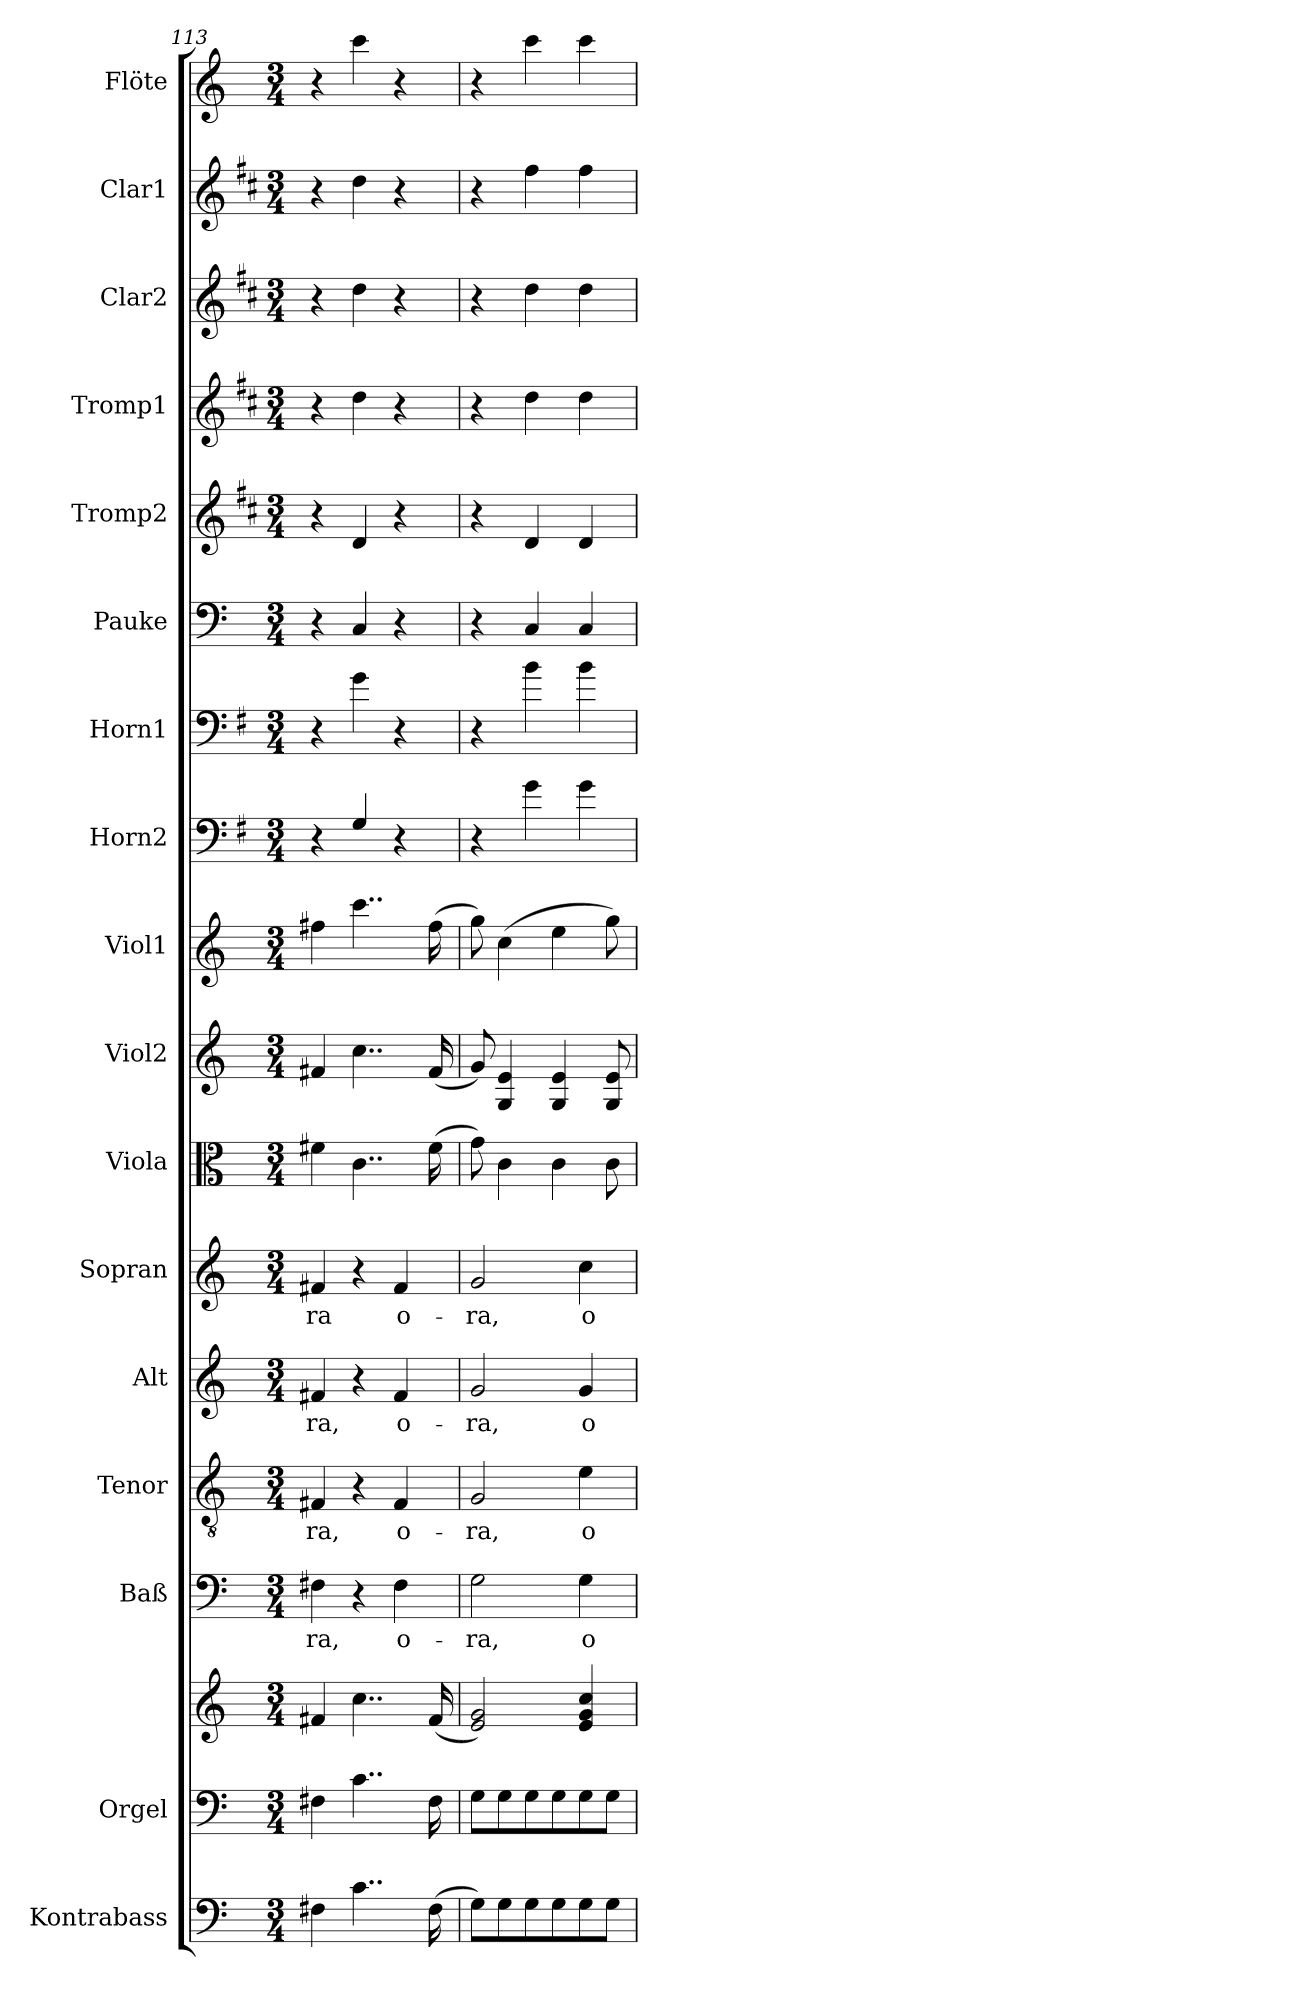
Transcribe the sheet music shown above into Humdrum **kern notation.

**kern	**kern	**kern	**kern	**text	**kern	**text	**kern	**text	**kern	**text	**kern	**kern	**kern	**kern	**kern	**kern	**kern	**kern	**kern	**kern	**kern
*part17	*part16	*part16	*part15	*part15	*part14	*part14	*part13	*part13	*part12	*part12	*part11	*part10	*part9	*part8	*part7	*part6	*part5	*part4	*part3	*part2	*part1
*staff18	*staff17	*staff16	*staff15	*staff15	*staff14	*staff14	*staff13	*staff13	*staff12	*staff12	*staff11	*staff10	*staff9	*staff8	*staff7	*staff6	*staff5	*staff4	*staff3	*staff2	*staff1
*I"Kontrabass	*I"Orgel	*	*I"Baß	*	*I"Tenor	*	*I"Alt	*	*I"Sopran	*	*I"Viola	*I"Viol2	*I"Viol1	*I"Horn2	*I"Horn1	*I"Pauke	*I"Tromp2	*I"Tromp1	*I"Clar2	*I"Clar1	*I"Flöte
*I'Kb	*	*	*I'B	*	*I'T	*	*I'A	*	*I'S	*	*I'Vla	*I'Vl2	*I'Vl1	*I'Hr2	*I'Hr1	*I'Pk	*I'Tr2	*I'Tr1	*I'Cl2	*I'Cl1	*I'Fl
*clefF4	*clefF4	*clefG2	*clefF4	*	*clefGv2	*	*clefG2	*	*clefG2	*	*clefC3	*clefG2	*clefG2	*clefF4	*clefF4	*clefF4	*clefG2	*clefG2	*clefG2	*clefG2	*clefG2
*ITrd7c12	*	*	*	*	*	*	*	*	*	*	*	*	*	*ITrd4c7	*ITrd4c7	*	*ITrd1c2	*ITrd1c2	*ITrd1c2	*ITrd1c2	*
*k[]	*k[]	*k[]	*k[]	*	*k[]	*	*k[]	*	*k[]	*	*k[]	*k[]	*k[]	*k[]	*k[]	*k[]	*k[]	*k[]	*k[]	*k[]	*k[]
*C:	*C:	*C:	*C:	*	*C:	*	*C:	*	*C:	*	*C:	*C:	*C:	*C:	*C:	*C:	*C:	*C:	*C:	*C:	*C:
*M3/4	*M3/4	*M3/4	*M3/4	*	*M3/4	*	*M3/4	*	*M3/4	*	*M3/4	*M3/4	*M3/4	*M3/4	*M3/4	*M3/4	*M3/4	*M3/4	*M3/4	*M3/4	*M3/4
=113	=113	=113	=113	=113	=113	=113	=113	=113	=113	=113	=113	=113	=113	=113	=113	=113	=113	=113	=113	=113	=113
!	!	!	!	!LO:LY:b	!	!LO:LY:b	!	!LO:LY:b	!	!LO:LY:b	!	!	!	!	!	!	!	!	!	!	!
4FF#X\	4F#X\	4f#X/	4F#X\	-ra,	4F#X/	-ra,	4f#X/	-ra,	4f#X/	-ra	4f#X\	4f#X/	4ff#X\	4r	4r	4r	4r	4r	4r	4r	4r
!	!	!	!	!	!	!	!	!	!	!LO:LY:b	!	!	!	!	!	!	!	!	!	!	!
4..C\	4..c\	4..cc\	4r	.	4r	.	4r	.	4r	,	4..c\	4..cc\	4..ccc\	4C/	4c\	4C/	4c/	4cc\	4cc\	4cc\	4ccc\
!	!	!	!	!LO:LY:b	!	!LO:LY:b	!	!LO:LY:b	!	!LO:LY:b	!	!	!	!	!	!	!	!	!	!	!
.	.	.	4F#\	o-	4F#/	o-	4f#/	o-	4f#/	o-	.	.	.	4r	4r	4r	4r	4r	4r	4r	4r
(>16FF#\	16F#\	(<16f#/	.	.	.	.	.	.	.	.	(>16f#\	(<16f#/	(>16ff#\	.	.	.	.	.	.	.	.
!!LO:PB:g=z
=114	=114	=114	=114	=114	=114	=114	=114	=114	=114	=114	=114	=114	=114	=114	=114	=114	=114	=114	=114	=114	=114
!	!	!	!	!LO:LY:b	!	!LO:LY:b	!	!LO:LY:b	!	!LO:LY:b	!	!	!	!	!	!	!	!	!	!	!
8GG\L)	8G\L	2e/ 2g/)	2G\	-ra,	2G/	-ra,	2g/	-ra,	2g/	-ra,	8g\)	8g/)	8gg\)	4r	4r	4r	4r	4r	4r	4r	4r
8GG\	8G\	.	.	.	.	.	.	.	.	.	4c\	4G/ 4e/	(>4cc\	.	.	.	.	.	.	.	.
8GG\	8G\	.	.	.	.	.	.	.	.	.	.	.	.	4c\	4e\	4C/	4c/	4cc\	4cc\	4ee\	4ccc\
8GG\	8G\	.	.	.	.	.	.	.	.	.	4c\	4G/ 4e/	4ee\	.	.	.	.	.	.	.	.
!	!	!	!	!LO:LY:b	!	!LO:LY:b	!	!LO:LY:b	!	!LO:LY:b	!	!	!	!	!	!	!	!	!	!	!
8GG\	8G\	4e/ 4g/ 4cc/	4G\	o-	4e\	o-	4g/	o-	4cc\	o-	.	.	.	4c\	4e\	4C/	4c/	4cc\	4cc\	4ee\	4ccc\
8GG\J	8G\J	.	.	.	.	.	.	.	.	.	8c\	8G/ 8e/	8gg\)	.	.	.	.	.	.	.	.
=	=	=	=	=	=	=	=	=	=	=	=	=	=	=	=	=	=	=	=	=	=
*-	*-	*-	*-	*-	*-	*-	*-	*-	*-	*-	*-	*-	*-	*-	*-	*-	*-	*-	*-	*-	*-
